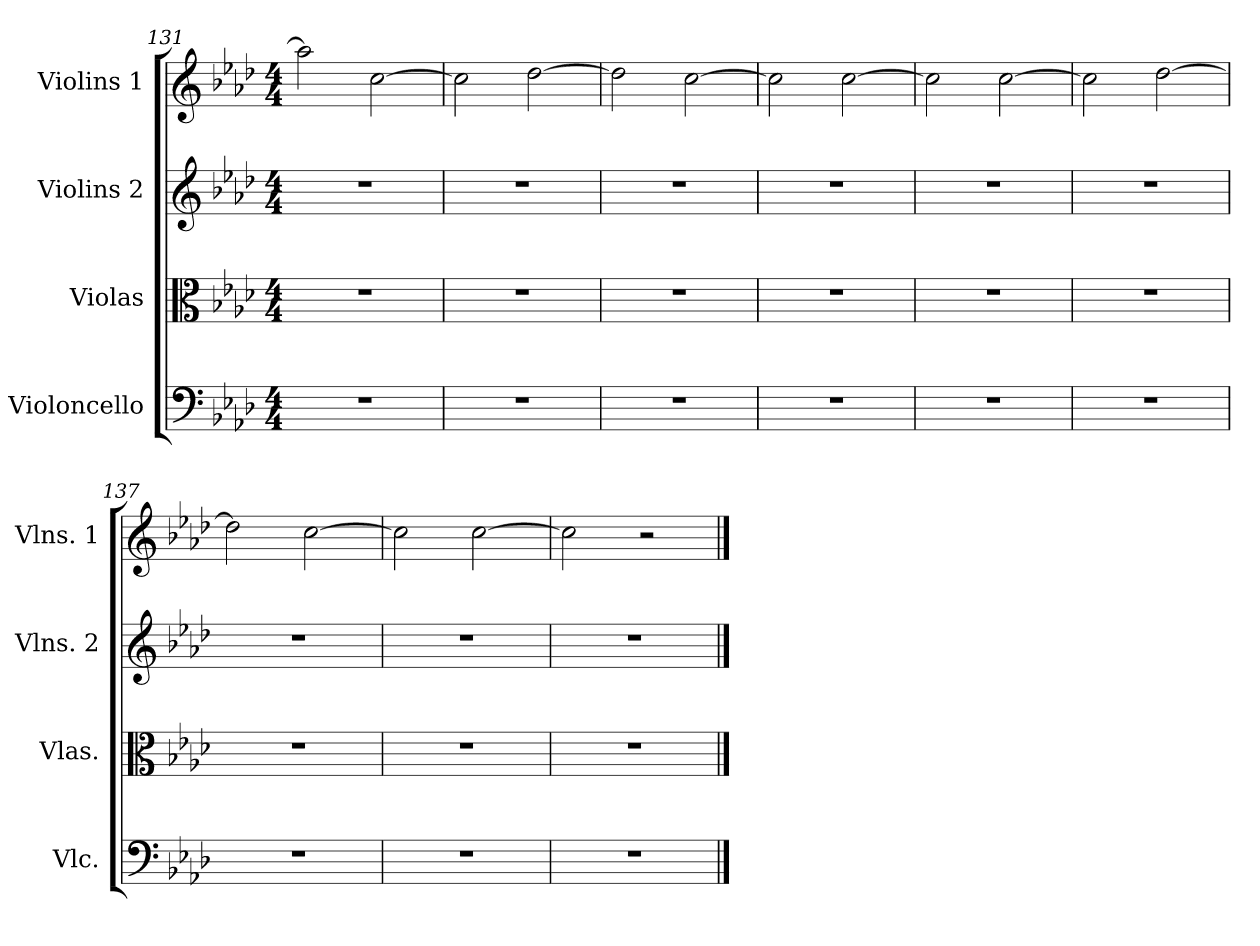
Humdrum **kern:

**kern	**kern	**kern	**kern
*part4	*part3	*part2	*part1
*staff4	*staff3	*staff2	*staff1
*I"Violoncello	*I"Violas	*I"Violins 2	*I"Violins 1
*I'Vlc.	*I'Vlas.	*I'Vlns. 2	*I'Vlns. 1
!!LO:PB:g=z
*clefF4	*clefC3	*clefG2	*clefG2
*k[b-e-a-d-]	*k[b-e-a-d-]	*k[b-e-a-d-]	*k[b-e-a-d-]
*A-:	*A-:	*A-:	*A-:
*M4/4	*M4/4	*M4/4	*M4/4
=131	=131	=131	=131
1r	1r	1r	2aa-\]
.	.	.	[2cc\
=132	=132	=132	=132
1r	1r	1r	2cc\]
.	.	.	[2dd-\
=133	=133	=133	=133
1r	1r	1r	2dd-\]
.	.	.	[2cc\
!!LO:PB:g=z
=134	=134	=134	=134
1r	1r	1r	2cc\]
.	.	.	[2cc\
=135	=135	=135	=135
1r	1r	1r	2cc\]
.	.	.	[2cc\
=136	=136	=136	=136
1r	1r	1r	2cc\]
.	.	.	[2dd-\
=137	=137	=137	=137
1r	1r	1r	2dd-\]
.	.	.	[2cc\
!!LO:PB:g=z
=138	=138	=138	=138
1r	1r	1r	2cc\]
.	.	.	[2cc\
=139	=139	=139	=139
1r	1r	1r	2cc\]
.	.	.	2r
==	==	==	==
*-	*-	*-	*-
